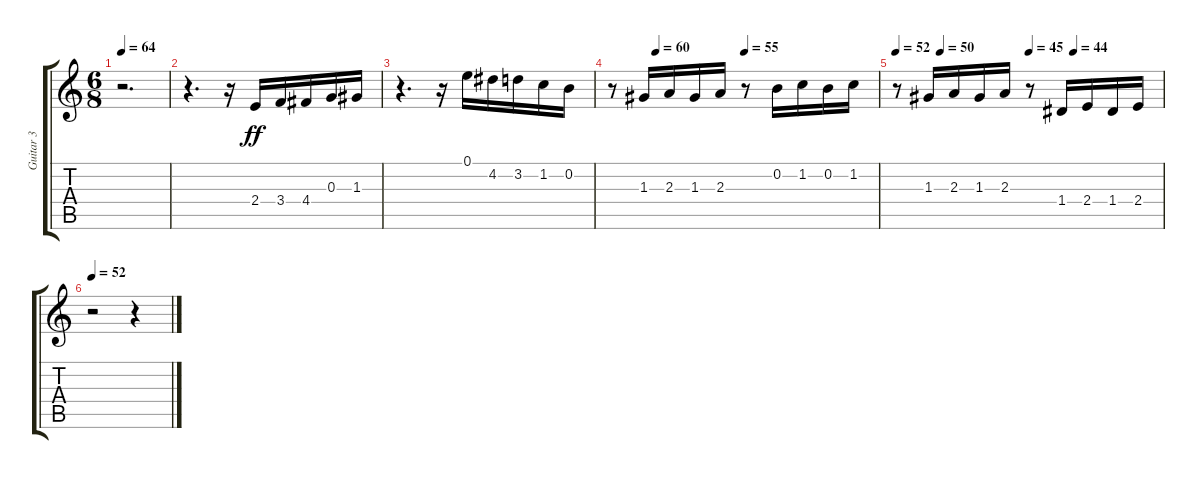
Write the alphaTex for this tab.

\track ("Guitar 3" "Guitar 3") {instrument acousticguitarnylon}
\staff {score tabs}
\tuning (E4 B3 G3 D3 A2 E2) {hide}
\ts (6 8)
\tempo 64
\clef g2
\ks c
r.2{d dy ff} |
r.4{d} r.16 2.4.16 3.4.16 4.4.16 0.3.16 1.3.16 |
r.4{d} r.16 0.1.16 4.2.16 3.2.16 1.2.16 0.2.16 |
\tempo (60 0.16666666666666666)
\tempo (55 0.5)
r.8 1.3.16 2.3.16 1.3.16 2.3.16 r.8 0.2.16 1.2.16 0.2.16 1.2.16 |
\tempo 52
\tempo (50 0.16666666666666666)
\tempo (45 0.5)
\tempo (44 0.6666666666666666)
r.8 1.3.16 2.3.16 1.3.16 2.3.16 r.8 1.4.16 2.4.16 1.4.16 2.4.16 |
\tempo 52
r.2 r.4
